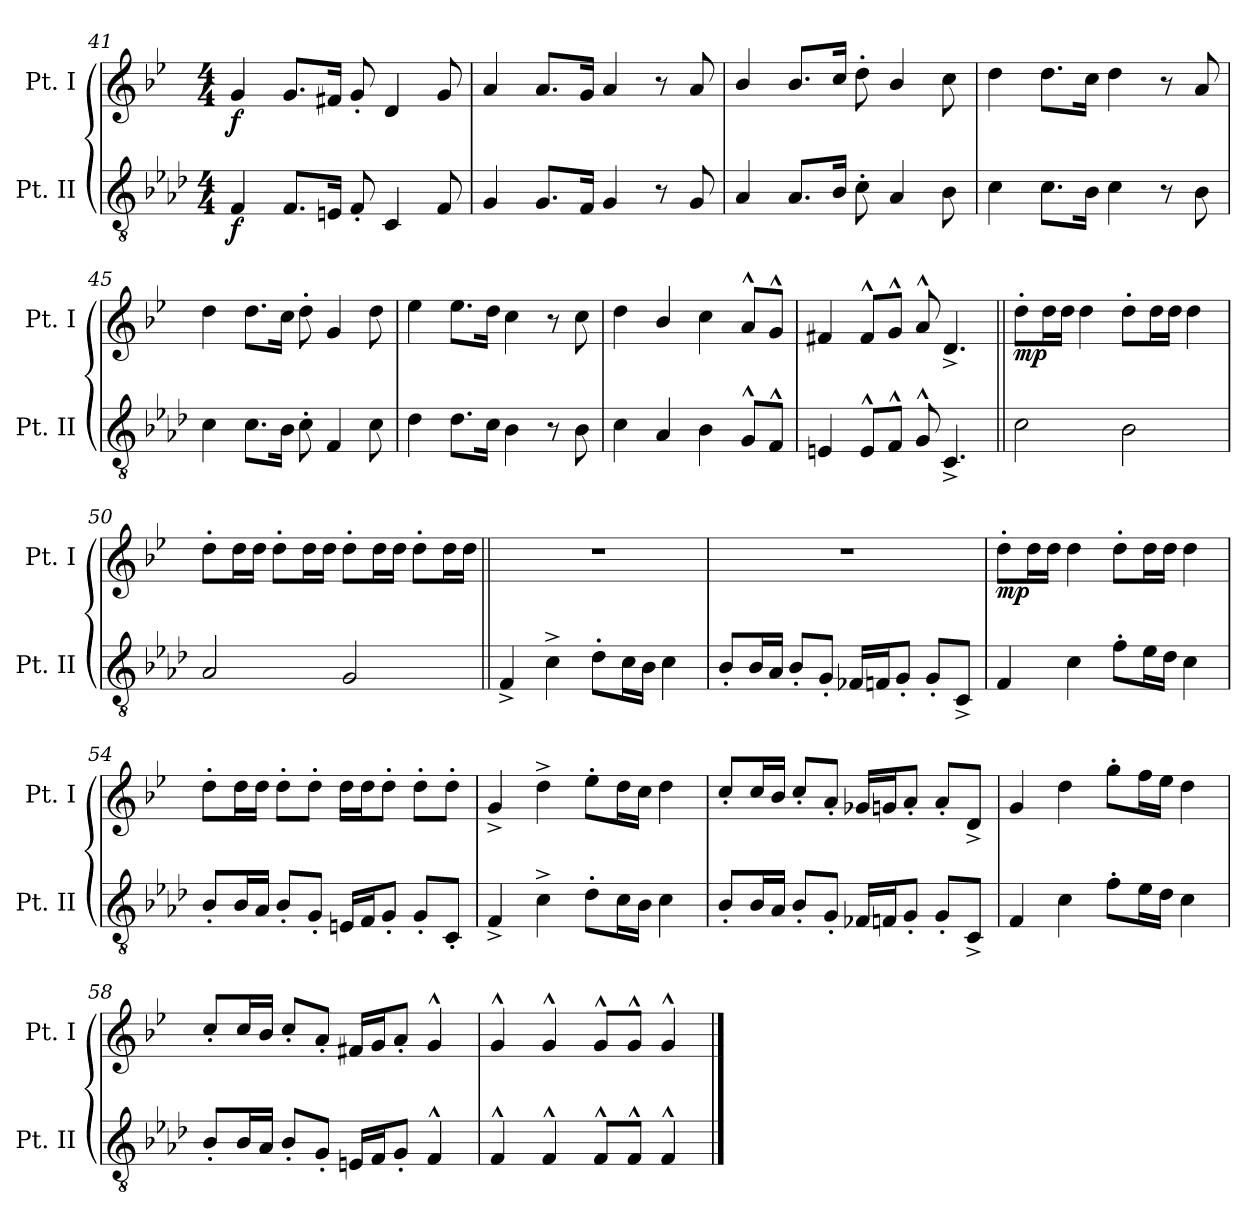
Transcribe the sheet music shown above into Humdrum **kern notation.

**kern	**dynam	**kern	**dynam
*part2	*part2	*part1	*part1
*staff2	*staff2	*staff1	*staff1
*I"Pt. II	*	*I"Pt. I	*
*I'Pt. II	*	*I'Pt. I	*
*clefGv2	*	*clefG2	*
*	*	*ITrd1c2	*
*k[b-e-a-d-]	*	*k[b-e-a-d-]	*
*M4/4	*	*M4/4	*
=41	=41	=41	=41
!	!LO:DY:b	!	!LO:DY:b
4F/	f	4f/	f
8.F/L	.	8.f/L	.
16En/Jk	.	16en/Jk	.
8F'/	.	8f'/	.
4C/	.	4c/	.
8F/	.	8f/	.
=42	=42	=42	=42
4G/	.	4g/	.
8.G/L	.	8.g/L	.
16F/Jk	.	16f/Jk	.
4G/	.	4g/	.
8r	.	8r	.
8G/	.	8g/	.
=43	=43	=43	=43
4A-/	.	4a-/	.
8.A-/L	.	8.a-/L	.
16B-/Jk	.	16b-/Jk	.
8c'\	.	8cc'\	.
4A-/	.	4a-/	.
8B-\	.	8b-\	.
=44	=44	=44	=44
4c\	.	4cc\	.
8.c\L	.	8.cc\L	.
16B-\Jk	.	16b-\Jk	.
4c\	.	4cc\	.
8r	.	8r	.
8B-\	.	8g/	.
=45	=45	=45	=45
4c\	.	4cc\	.
8.c\L	.	8.cc\L	.
16B-\Jk	.	16b-\Jk	.
8c'\	.	8cc'\	.
4F/	.	4f/	.
8c\	.	8cc\	.
=46	=46	=46	=46
4d-\	.	4dd-\	.
8.d-\L	.	8.dd-\L	.
16c\Jk	.	16cc\Jk	.
4B-\	.	4b-\	.
8r	.	8r	.
8B-\	.	8b-\	.
=47	=47	=47	=47
4c\	.	4cc\	.
4A-/	.	4a-/	.
4B-\	.	4b-\	.
8G^^/L	.	8g^^/L	.
8F^^/J	.	8f^^/J	.
=48	=48	=48	=48
4En/	.	4en/	.
8E^^/L	.	8e^^/L	.
8F^^/J	.	8f^^/J	.
8G^^/	.	8g^^/	.
4.C^/	.	4.c^/	.
=49||	=49||	=49||	=49||
!	!	!	!LO:DY:b
2c\	.	8cc'\L	mp
.	.	16cc\L	.
.	.	16cc\JJ	.
.	.	4cc\	.
2B-\	.	8cc'\L	.
.	.	16cc\L	.
.	.	16cc\JJ	.
.	.	4cc\	.
=50	=50	=50	=50
2A-/	.	8cc'\L	.
.	.	16cc\L	.
.	.	16cc\JJ	.
.	.	8cc'\L	.
.	.	16cc\L	.
.	.	16cc\JJ	.
2G/	.	8cc'\L	.
.	.	16cc\L	.
.	.	16cc\JJ	.
.	.	8cc'\L	.
.	.	16cc\L	.
.	.	16cc\JJ	.
=51||	=51||	=51||	=51||
4F^/	.	1r	.
4c^\	.	.	.
8d-'\L	.	.	.
16c\L	.	.	.
16B-\JJ	.	.	.
4c\	.	.	.
=52	=52	=52	=52
8B-'/L	.	1r	.
16B-/L	.	.	.
16A-/JJ	.	.	.
8B-'/L	.	.	.
8G'/J	.	.	.
16F-X/LL	.	.	.
16Fn/J	.	.	.
8G'/J	.	.	.
8G'/L	.	.	.
8C^/J	.	.	.
=53	=53	=53	=53
!	!	!	!LO:DY:b
4F/	.	8cc'\L	mp
.	.	16cc\L	.
.	.	16cc\JJ	.
4c\	.	4cc\	.
8f'\L	.	8cc'\L	.
16e-\L	.	16cc\L	.
16d-\JJ	.	16cc\JJ	.
4c\	.	4cc\	.
=54	=54	=54	=54
8B-'/L	.	8cc'\L	.
16B-/L	.	16cc\L	.
16A-/JJ	.	16cc\JJ	.
8B-'/L	.	8cc'\L	.
8G'/J	.	8cc'\J	.
16En/LL	.	16cc\LL	.
16F/J	.	16cc\J	.
8G'/J	.	8cc'\J	.
8G'/L	.	8cc'\L	.
8C'/J	.	8cc'\J	.
=55	=55	=55	=55
4F^/	.	4f^/	.
4c^\	.	4cc^\	.
8d-'\L	.	8dd-'\L	.
16c\L	.	16cc\L	.
16B-\JJ	.	16b-\JJ	.
4c\	.	4cc\	.
=56	=56	=56	=56
8B-'/L	.	8b-'/L	.
16B-/L	.	16b-/L	.
16A-/JJ	.	16a-/JJ	.
8B-'/L	.	8b-'/L	.
8G'/J	.	8g'/J	.
16F-X/LL	.	16f-X/LL	.
16Fn/J	.	16fn/J	.
8G'/J	.	8g'/J	.
8G'/L	.	8g'/L	.
8C^/J	.	8c^/J	.
=57	=57	=57	=57
4F/	.	4f/	.
4c\	.	4cc\	.
8f'\L	.	8ff'\L	.
16e-\L	.	16ee-\L	.
16d-\JJ	.	16dd-\JJ	.
4c\	.	4cc\	.
=58	=58	=58	=58
8B-'/L	.	8b-'/L	.
16B-/L	.	16b-/L	.
16A-/JJ	.	16a-/JJ	.
8B-'/L	.	8b-'/L	.
8G'/J	.	8g'/J	.
16En/LL	.	16en/LL	.
16F/J	.	16f/J	.
8G'/J	.	8g'/J	.
4F^^/	.	4f^^/	.
=59	=59	=59	=59
4F^^/	.	4f^^/	.
4F^^/	.	4f^^/	.
8F^^/L	.	8f^^/L	.
8F^^/J	.	8f^^/J	.
4F^^/	.	4f^^/	.
==	==	==	==
*-	*-	*-	*-
